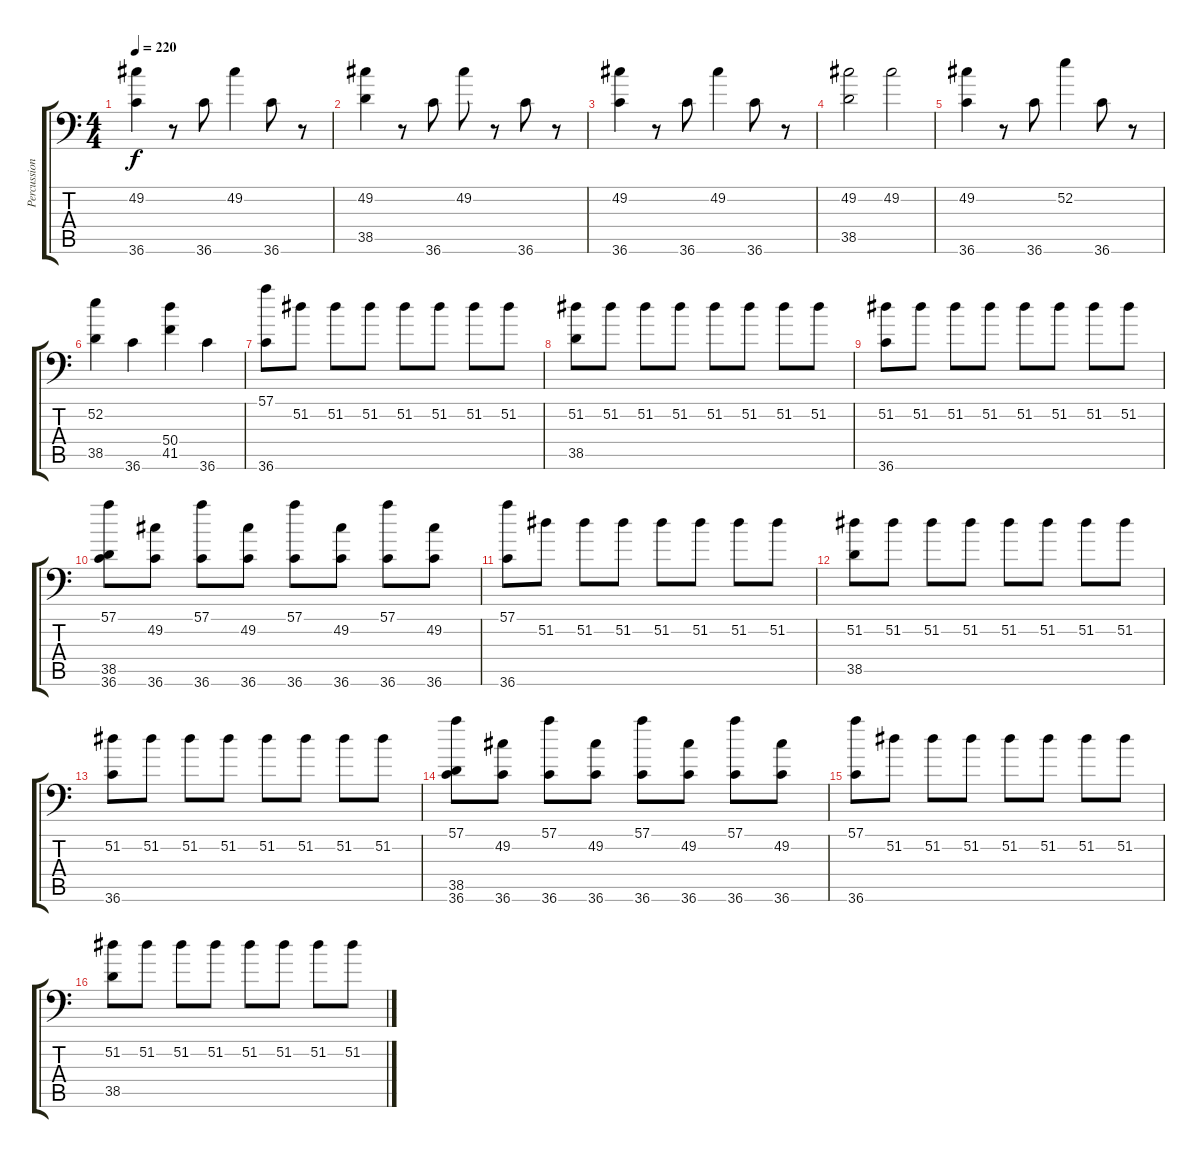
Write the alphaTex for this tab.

\track ("Percussion" "Percussion") {instrument acousticgrandpiano}
\staff {score tabs}
\tuning (C-1 C-1 C-1 C-1 C-1 C-1) {hide}
\ts (4 4)
\tempo 220
\clef f4
\ks c
(49.2 36.6).4{dy f} r.8 36.6.8 49.2.4 36.6.8 r.8 |
(49.2 38.5).4 r.8 36.6.8 49.2.8 r.8 36.6.8 r.8 |
(49.2 36.6).4 r.8 36.6.8 49.2.4 36.6.8 r.8 |
(49.2 38.5).2 49.2.2 |
(49.2 36.6).4 r.8 36.6.8 52.2.4 36.6.8 r.8 |
(52.2 38.5).4 36.6.4 (50.4 41.5).4 36.6.4 |
(57.1 36.6).8 51.2.8 51.2.8 51.2.8 51.2.8 51.2.8 51.2.8 51.2.8 |
(51.2 38.5).8 51.2.8 51.2.8 51.2.8 51.2.8 51.2.8 51.2.8 51.2.8 |
(51.2 36.6).8 51.2.8 51.2.8 51.2.8 51.2.8 51.2.8 51.2.8 51.2.8 |
(57.1 38.5 36.6).8 (49.2 36.6).8 (57.1 36.6).8 (49.2 36.6).8 (57.1 36.6).8 (49.2 36.6).8 (57.1 36.6).8 (49.2 36.6).8 |
(57.1 36.6).8 51.2.8 51.2.8 51.2.8 51.2.8 51.2.8 51.2.8 51.2.8 |
(51.2 38.5).8 51.2.8 51.2.8 51.2.8 51.2.8 51.2.8 51.2.8 51.2.8 |
(51.2 36.6).8 51.2.8 51.2.8 51.2.8 51.2.8 51.2.8 51.2.8 51.2.8 |
(57.1 38.5 36.6).8 (49.2 36.6).8 (57.1 36.6).8 (49.2 36.6).8 (57.1 36.6).8 (49.2 36.6).8 (57.1 36.6).8 (49.2 36.6).8 |
(57.1 36.6).8 51.2.8 51.2.8 51.2.8 51.2.8 51.2.8 51.2.8 51.2.8 |
(51.2 38.5).8 51.2.8 51.2.8 51.2.8 51.2.8 51.2.8 51.2.8 51.2.8
